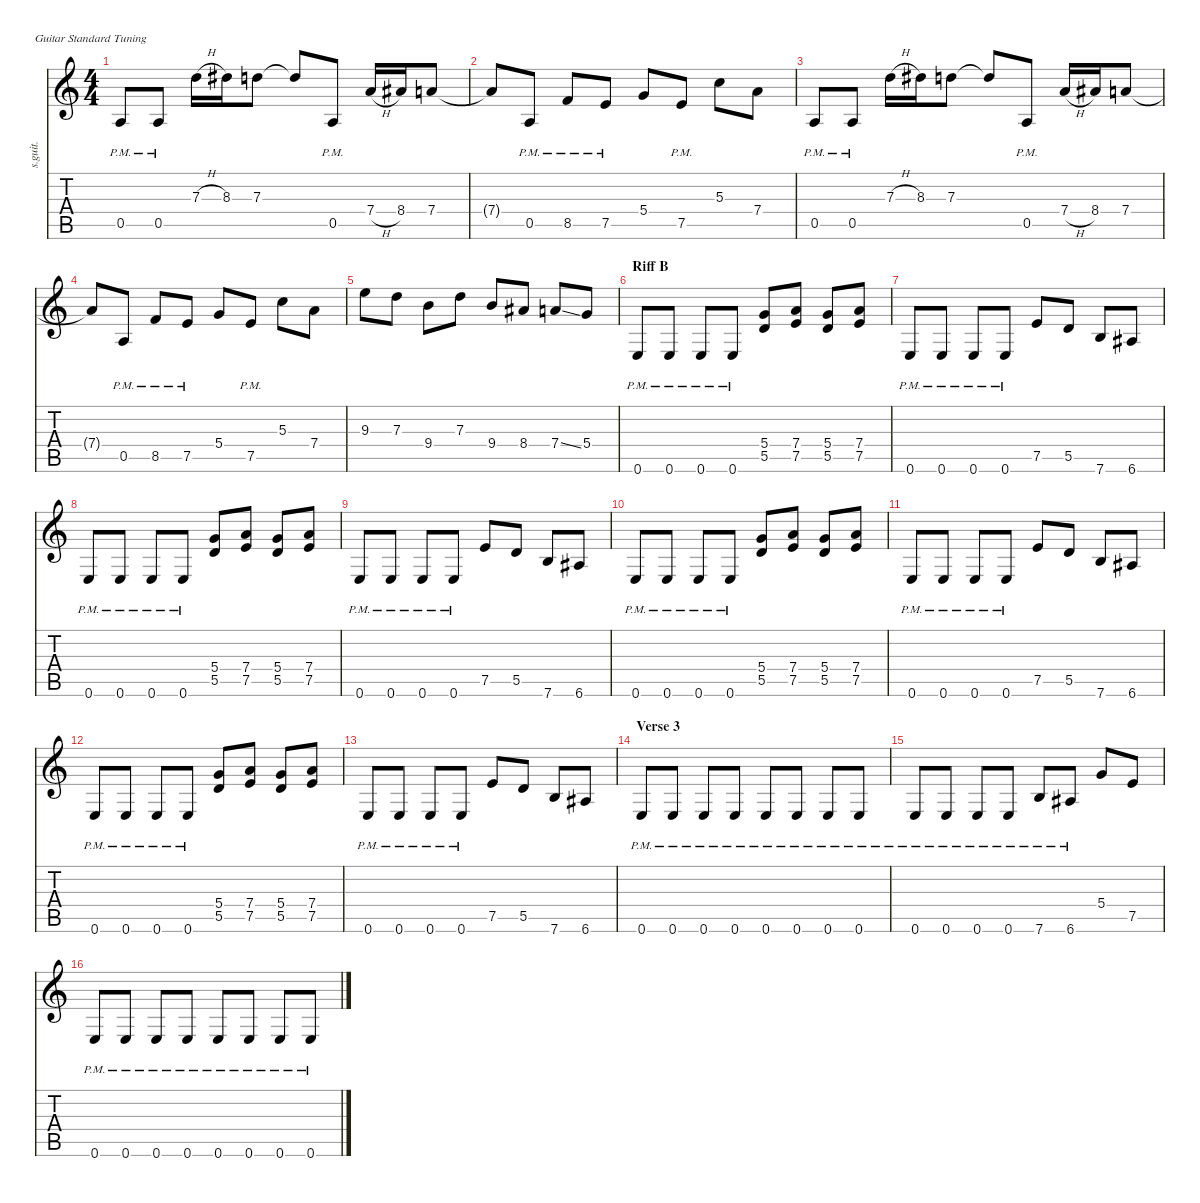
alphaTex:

\defaultSystemsLayout 4
\hideDynamics
\bracketExtendMode nobrackets
\track ("Kirk Hammett - Lead Guitar" "s.guit.") {instrument distortionguitar}
\staff {score tabs}
\tuning (E4 B3 G3 D3 A2 E2)
\ts (4 4)
\tempo (140 hide)
\clef g2
\ks c
0.5{pm}.8{lyrics (0 "") lyrics (1 "") lyrics (2 "") lyrics (3 "") lyrics (4 "") dy f} 0.5{pm}.8{lyrics (0 "") lyrics (1 "") lyrics (2 "") lyrics (3 "") lyrics (4 "")} 7.3{h}.16{lyrics (0 "") lyrics (1 "") lyrics (2 "") lyrics (3 "") lyrics (4 "")} 8.3{acc #}.16{lyrics (0 "") lyrics (1 "") lyrics (2 "") lyrics (3 "") lyrics (4 "")} 7.3.8{lyrics (0 "") lyrics (1 "") lyrics (2 "") lyrics (3 "") lyrics (4 "")} 7.3{t}.8{lyrics (0 "") lyrics (1 "") lyrics (2 "") lyrics (3 "") lyrics (4 "")} 0.5{pm}.8{lyrics (0 "") lyrics (1 "") lyrics (2 "") lyrics (3 "") lyrics (4 "")} 7.4{h}.16{lyrics (0 "") lyrics (1 "") lyrics (2 "") lyrics (3 "") lyrics (4 "")} 8.4{acc #}.16{lyrics (0 "") lyrics (1 "") lyrics (2 "") lyrics (3 "") lyrics (4 "")} 7.4.8{lyrics (0 "") lyrics (1 "") lyrics (2 "") lyrics (3 "") lyrics (4 "")} |
7.4{t}.8{lyrics (0 "") lyrics (1 "") lyrics (2 "") lyrics (3 "") lyrics (4 "")} 0.5{pm}.8{lyrics (0 "") lyrics (1 "") lyrics (2 "") lyrics (3 "") lyrics (4 "")} 8.5{pm}.8{lyrics (0 "") lyrics (1 "") lyrics (2 "") lyrics (3 "") lyrics (4 "")} 7.5{pm}.8{lyrics (0 "") lyrics (1 "") lyrics (2 "") lyrics (3 "") lyrics (4 "")} 5.4.8{lyrics (0 "") lyrics (1 "") lyrics (2 "") lyrics (3 "") lyrics (4 "")} 7.5{pm}.8{lyrics (0 "") lyrics (1 "") lyrics (2 "") lyrics (3 "") lyrics (4 "")} 5.3.8{lyrics (0 "") lyrics (1 "") lyrics (2 "") lyrics (3 "") lyrics (4 "")} 7.4.8{lyrics (0 "") lyrics (1 "") lyrics (2 "") lyrics (3 "") lyrics (4 "")} |
0.5{pm}.8{lyrics (0 "") lyrics (1 "") lyrics (2 "") lyrics (3 "") lyrics (4 "")} 0.5{pm}.8{lyrics (0 "") lyrics (1 "") lyrics (2 "") lyrics (3 "") lyrics (4 "")} 7.3{h}.16{lyrics (0 "") lyrics (1 "") lyrics (2 "") lyrics (3 "") lyrics (4 "")} 8.3{acc #}.16{lyrics (0 "") lyrics (1 "") lyrics (2 "") lyrics (3 "") lyrics (4 "")} 7.3.8{lyrics (0 "") lyrics (1 "") lyrics (2 "") lyrics (3 "") lyrics (4 "")} 7.3{t}.8{lyrics (0 "") lyrics (1 "") lyrics (2 "") lyrics (3 "") lyrics (4 "")} 0.5{pm}.8{lyrics (0 "") lyrics (1 "") lyrics (2 "") lyrics (3 "") lyrics (4 "")} 7.4{h}.16{lyrics (0 "") lyrics (1 "") lyrics (2 "") lyrics (3 "") lyrics (4 "")} 8.4{acc #}.16{lyrics (0 "") lyrics (1 "") lyrics (2 "") lyrics (3 "") lyrics (4 "")} 7.4.8{lyrics (0 "") lyrics (1 "") lyrics (2 "") lyrics (3 "") lyrics (4 "")} |
7.4{t}.8{lyrics (0 "") lyrics (1 "") lyrics (2 "") lyrics (3 "") lyrics (4 "")} 0.5{pm}.8{lyrics (0 "") lyrics (1 "") lyrics (2 "") lyrics (3 "") lyrics (4 "")} 8.5{pm}.8{lyrics (0 "") lyrics (1 "") lyrics (2 "") lyrics (3 "") lyrics (4 "")} 7.5{pm}.8{lyrics (0 "") lyrics (1 "") lyrics (2 "") lyrics (3 "") lyrics (4 "")} 5.4.8{lyrics (0 "") lyrics (1 "") lyrics (2 "") lyrics (3 "") lyrics (4 "")} 7.5{pm}.8{lyrics (0 "") lyrics (1 "") lyrics (2 "") lyrics (3 "") lyrics (4 "")} 5.3.8{lyrics (0 "") lyrics (1 "") lyrics (2 "") lyrics (3 "") lyrics (4 "")} 7.4.8{lyrics (0 "") lyrics (1 "") lyrics (2 "") lyrics (3 "") lyrics (4 "")} |
9.3.8{lyrics (0 "") lyrics (1 "") lyrics (2 "") lyrics (3 "") lyrics (4 "")} 7.3.8{lyrics (0 "") lyrics (1 "") lyrics (2 "") lyrics (3 "") lyrics (4 "")} 9.4.8{lyrics (0 "") lyrics (1 "") lyrics (2 "") lyrics (3 "") lyrics (4 "")} 7.3.8{lyrics (0 "") lyrics (1 "") lyrics (2 "") lyrics (3 "") lyrics (4 "")} 9.4.8{lyrics (0 "") lyrics (1 "") lyrics (2 "") lyrics (3 "") lyrics (4 "")} 8.4{acc #}.8{lyrics (0 "") lyrics (1 "") lyrics (2 "") lyrics (3 "") lyrics (4 "")} 7.4{ss}.8{lyrics (0 "") lyrics (1 "") lyrics (2 "") lyrics (3 "") lyrics (4 "")} 5.4.8{lyrics (0 "") lyrics (1 "") lyrics (2 "") lyrics (3 "") lyrics (4 "")} |
\section ("" "Riff B")
0.6{pm}.8{lyrics (0 "") lyrics (1 "") lyrics (2 "") lyrics (3 "") lyrics (4 "")} 0.6{pm}.8{lyrics (0 "") lyrics (1 "") lyrics (2 "") lyrics (3 "") lyrics (4 "")} 0.6{pm}.8{lyrics (0 "") lyrics (1 "") lyrics (2 "") lyrics (3 "") lyrics (4 "")} 0.6{pm}.8{lyrics (0 "") lyrics (1 "") lyrics (2 "") lyrics (3 "") lyrics (4 "")} (5.4 5.5).8{lyrics (0 "") lyrics (1 "") lyrics (2 "") lyrics (3 "") lyrics (4 "")} (7.4 7.5).8{lyrics (0 "") lyrics (1 "") lyrics (2 "") lyrics (3 "") lyrics (4 "")} (5.4 5.5).8{lyrics (0 "") lyrics (1 "") lyrics (2 "") lyrics (3 "") lyrics (4 "")} (7.4 7.5).8{lyrics (0 "") lyrics (1 "") lyrics (2 "") lyrics (3 "") lyrics (4 "")} |
0.6{pm}.8{lyrics (0 "") lyrics (1 "") lyrics (2 "") lyrics (3 "") lyrics (4 "")} 0.6{pm}.8{lyrics (0 "") lyrics (1 "") lyrics (2 "") lyrics (3 "") lyrics (4 "")} 0.6{pm}.8{lyrics (0 "") lyrics (1 "") lyrics (2 "") lyrics (3 "") lyrics (4 "")} 0.6{pm}.8{lyrics (0 "") lyrics (1 "") lyrics (2 "") lyrics (3 "") lyrics (4 "")} 7.5.8{lyrics (0 "") lyrics (1 "") lyrics (2 "") lyrics (3 "") lyrics (4 "")} 5.5.8{lyrics (0 "") lyrics (1 "") lyrics (2 "") lyrics (3 "") lyrics (4 "")} 7.6.8{lyrics (0 "") lyrics (1 "") lyrics (2 "") lyrics (3 "") lyrics (4 "")} 6.6{acc #}.8{lyrics (0 "") lyrics (1 "") lyrics (2 "") lyrics (3 "") lyrics (4 "")} |
0.6{pm}.8{lyrics (0 "") lyrics (1 "") lyrics (2 "") lyrics (3 "") lyrics (4 "")} 0.6{pm}.8{lyrics (0 "") lyrics (1 "") lyrics (2 "") lyrics (3 "") lyrics (4 "")} 0.6{pm}.8{lyrics (0 "") lyrics (1 "") lyrics (2 "") lyrics (3 "") lyrics (4 "")} 0.6{pm}.8{lyrics (0 "") lyrics (1 "") lyrics (2 "") lyrics (3 "") lyrics (4 "")} (5.4 5.5).8{lyrics (0 "") lyrics (1 "") lyrics (2 "") lyrics (3 "") lyrics (4 "")} (7.4 7.5).8{lyrics (0 "") lyrics (1 "") lyrics (2 "") lyrics (3 "") lyrics (4 "")} (5.4 5.5).8{lyrics (0 "") lyrics (1 "") lyrics (2 "") lyrics (3 "") lyrics (4 "")} (7.4 7.5).8{lyrics (0 "") lyrics (1 "") lyrics (2 "") lyrics (3 "") lyrics (4 "")} |
0.6{pm}.8{lyrics (0 "") lyrics (1 "") lyrics (2 "") lyrics (3 "") lyrics (4 "")} 0.6{pm}.8{lyrics (0 "") lyrics (1 "") lyrics (2 "") lyrics (3 "") lyrics (4 "")} 0.6{pm}.8{lyrics (0 "") lyrics (1 "") lyrics (2 "") lyrics (3 "") lyrics (4 "")} 0.6{pm}.8{lyrics (0 "") lyrics (1 "") lyrics (2 "") lyrics (3 "") lyrics (4 "")} 7.5.8{lyrics (0 "") lyrics (1 "") lyrics (2 "") lyrics (3 "") lyrics (4 "")} 5.5.8{lyrics (0 "") lyrics (1 "") lyrics (2 "") lyrics (3 "") lyrics (4 "")} 7.6.8{lyrics (0 "") lyrics (1 "") lyrics (2 "") lyrics (3 "") lyrics (4 "")} 6.6{acc #}.8{lyrics (0 "") lyrics (1 "") lyrics (2 "") lyrics (3 "") lyrics (4 "")} |
0.6{pm}.8{lyrics (0 "") lyrics (1 "") lyrics (2 "") lyrics (3 "") lyrics (4 "")} 0.6{pm}.8{lyrics (0 "") lyrics (1 "") lyrics (2 "") lyrics (3 "") lyrics (4 "")} 0.6{pm}.8{lyrics (0 "") lyrics (1 "") lyrics (2 "") lyrics (3 "") lyrics (4 "")} 0.6{pm}.8{lyrics (0 "") lyrics (1 "") lyrics (2 "") lyrics (3 "") lyrics (4 "")} (5.4 5.5).8{lyrics (0 "") lyrics (1 "") lyrics (2 "") lyrics (3 "") lyrics (4 "")} (7.4 7.5).8{lyrics (0 "") lyrics (1 "") lyrics (2 "") lyrics (3 "") lyrics (4 "")} (5.4 5.5).8{lyrics (0 "") lyrics (1 "") lyrics (2 "") lyrics (3 "") lyrics (4 "")} (7.4 7.5).8{lyrics (0 "") lyrics (1 "") lyrics (2 "") lyrics (3 "") lyrics (4 "")} |
0.6{pm}.8{lyrics (0 "") lyrics (1 "") lyrics (2 "") lyrics (3 "") lyrics (4 "")} 0.6{pm}.8{lyrics (0 "") lyrics (1 "") lyrics (2 "") lyrics (3 "") lyrics (4 "")} 0.6{pm}.8{lyrics (0 "") lyrics (1 "") lyrics (2 "") lyrics (3 "") lyrics (4 "")} 0.6{pm}.8{lyrics (0 "") lyrics (1 "") lyrics (2 "") lyrics (3 "") lyrics (4 "")} 7.5.8{lyrics (0 "") lyrics (1 "") lyrics (2 "") lyrics (3 "") lyrics (4 "")} 5.5.8{lyrics (0 "") lyrics (1 "") lyrics (2 "") lyrics (3 "") lyrics (4 "")} 7.6.8{lyrics (0 "") lyrics (1 "") lyrics (2 "") lyrics (3 "") lyrics (4 "")} 6.6{acc #}.8{lyrics (0 "") lyrics (1 "") lyrics (2 "") lyrics (3 "") lyrics (4 "")} |
0.6{pm}.8{lyrics (0 "") lyrics (1 "") lyrics (2 "") lyrics (3 "") lyrics (4 "")} 0.6{pm}.8{lyrics (0 "") lyrics (1 "") lyrics (2 "") lyrics (3 "") lyrics (4 "")} 0.6{pm}.8{lyrics (0 "") lyrics (1 "") lyrics (2 "") lyrics (3 "") lyrics (4 "")} 0.6{pm}.8{lyrics (0 "") lyrics (1 "") lyrics (2 "") lyrics (3 "") lyrics (4 "")} (5.4 5.5).8{lyrics (0 "") lyrics (1 "") lyrics (2 "") lyrics (3 "") lyrics (4 "")} (7.4 7.5).8{lyrics (0 "") lyrics (1 "") lyrics (2 "") lyrics (3 "") lyrics (4 "")} (5.4 5.5).8{lyrics (0 "") lyrics (1 "") lyrics (2 "") lyrics (3 "") lyrics (4 "")} (7.4 7.5).8{lyrics (0 "") lyrics (1 "") lyrics (2 "") lyrics (3 "") lyrics (4 "")} |
0.6{pm}.8{lyrics (0 "") lyrics (1 "") lyrics (2 "") lyrics (3 "") lyrics (4 "")} 0.6{pm}.8{lyrics (0 "") lyrics (1 "") lyrics (2 "") lyrics (3 "") lyrics (4 "")} 0.6{pm}.8{lyrics (0 "") lyrics (1 "") lyrics (2 "") lyrics (3 "") lyrics (4 "")} 0.6{pm}.8{lyrics (0 "") lyrics (1 "") lyrics (2 "") lyrics (3 "") lyrics (4 "")} 7.5.8{lyrics (0 "") lyrics (1 "") lyrics (2 "") lyrics (3 "") lyrics (4 "")} 5.5.8{lyrics (0 "") lyrics (1 "") lyrics (2 "") lyrics (3 "") lyrics (4 "")} 7.6.8{lyrics (0 "") lyrics (1 "") lyrics (2 "") lyrics (3 "") lyrics (4 "")} 6.6{acc #}.8{lyrics (0 "") lyrics (1 "") lyrics (2 "") lyrics (3 "") lyrics (4 "")} |
\section ("" "Verse 3")
0.6{pm}.8{lyrics (0 "") lyrics (1 "") lyrics (2 "") lyrics (3 "") lyrics (4 "")} 0.6{pm}.8{lyrics (0 "") lyrics (1 "") lyrics (2 "") lyrics (3 "") lyrics (4 "")} 0.6{pm}.8{lyrics (0 "") lyrics (1 "") lyrics (2 "") lyrics (3 "") lyrics (4 "")} 0.6{pm}.8{lyrics (0 "") lyrics (1 "") lyrics (2 "") lyrics (3 "") lyrics (4 "")} 0.6{pm}.8{lyrics (0 "") lyrics (1 "") lyrics (2 "") lyrics (3 "") lyrics (4 "")} 0.6{pm}.8{lyrics (0 "") lyrics (1 "") lyrics (2 "") lyrics (3 "") lyrics (4 "")} 0.6{pm}.8{lyrics (0 "") lyrics (1 "") lyrics (2 "") lyrics (3 "") lyrics (4 "")} 0.6{pm}.8{lyrics (0 "") lyrics (1 "") lyrics (2 "") lyrics (3 "") lyrics (4 "")} |
0.6{pm}.8{lyrics (0 "") lyrics (1 "") lyrics (2 "") lyrics (3 "") lyrics (4 "")} 0.6{pm}.8{lyrics (0 "") lyrics (1 "") lyrics (2 "") lyrics (3 "") lyrics (4 "")} 0.6{pm}.8{lyrics (0 "") lyrics (1 "") lyrics (2 "") lyrics (3 "") lyrics (4 "")} 0.6{pm}.8{lyrics (0 "") lyrics (1 "") lyrics (2 "") lyrics (3 "") lyrics (4 "")} 7.6{pm}.8{lyrics (0 "") lyrics (1 "") lyrics (2 "") lyrics (3 "") lyrics (4 "")} 6.6{pm acc #}.8{lyrics (0 "") lyrics (1 "") lyrics (2 "") lyrics (3 "") lyrics (4 "")} 5.4.8{lyrics (0 "") lyrics (1 "") lyrics (2 "") lyrics (3 "") lyrics (4 "")} 7.5.8{lyrics (0 "") lyrics (1 "") lyrics (2 "") lyrics (3 "") lyrics (4 "")} |
0.6{pm}.8{lyrics (0 "") lyrics (1 "") lyrics (2 "") lyrics (3 "") lyrics (4 "")} 0.6{pm}.8{lyrics (0 "") lyrics (1 "") lyrics (2 "") lyrics (3 "") lyrics (4 "")} 0.6{pm}.8{lyrics (0 "") lyrics (1 "") lyrics (2 "") lyrics (3 "") lyrics (4 "")} 0.6{pm}.8{lyrics (0 "") lyrics (1 "") lyrics (2 "") lyrics (3 "") lyrics (4 "")} 0.6{pm}.8{lyrics (0 "") lyrics (1 "") lyrics (2 "") lyrics (3 "") lyrics (4 "")} 0.6{pm}.8{lyrics (0 "") lyrics (1 "") lyrics (2 "") lyrics (3 "") lyrics (4 "")} 0.6{pm}.8{lyrics (0 "") lyrics (1 "") lyrics (2 "") lyrics (3 "") lyrics (4 "")} 0.6{pm}.8{lyrics (0 "") lyrics (1 "") lyrics (2 "") lyrics (3 "") lyrics (4 "")}
